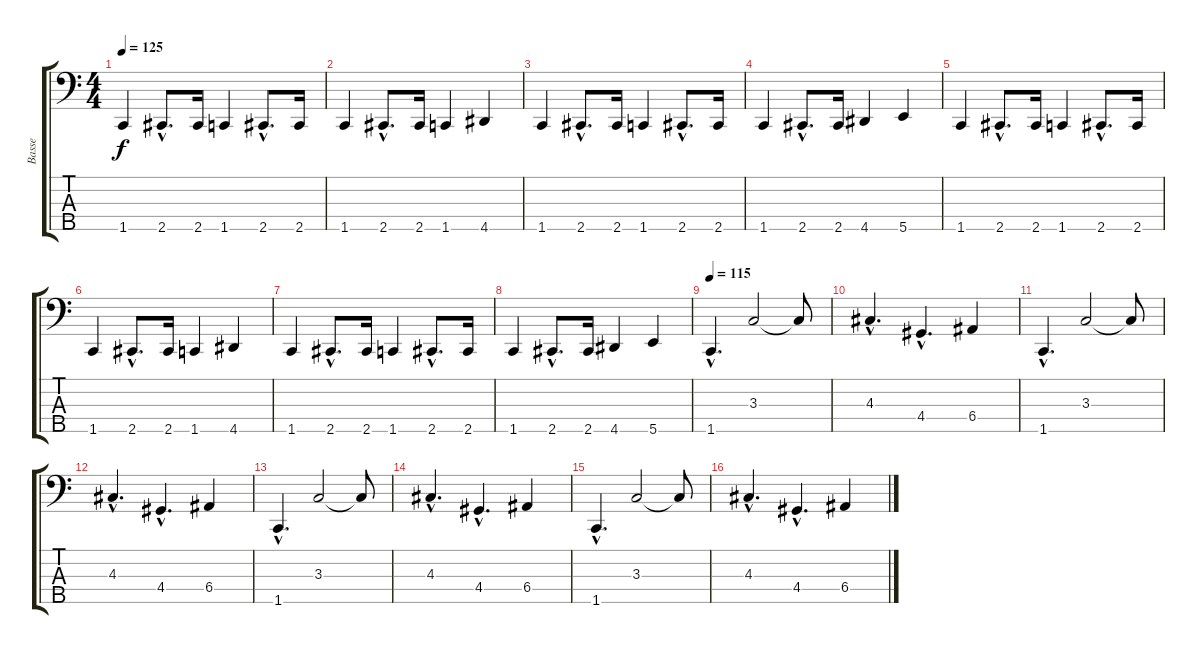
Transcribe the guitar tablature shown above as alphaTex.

\track ("Basse" "Basse") {instrument electricbasspick}
\staff {score tabs}
\tuning (G2 D2 A1 E1 B0) {hide}
\ts (4 4)
\section ("" "")
\tempo 125
\clef f4
\ks c
1.5.4{dy f} 2.5{hac}.8{d} 2.5.16 1.5.4 2.5{hac}.8{d} 2.5.16 |
1.5.4 2.5{hac}.8{d} 2.5.16 1.5.4 4.5.4 |
1.5.4 2.5{hac}.8{d} 2.5.16 1.5.4 2.5{hac}.8{d} 2.5.16 |
1.5.4 2.5{hac}.8{d} 2.5.16 4.5.4 5.5.4 |
1.5.4 2.5{hac}.8{d} 2.5.16 1.5.4 2.5{hac}.8{d} 2.5.16 |
1.5.4 2.5{hac}.8{d} 2.5.16 1.5.4 4.5.4 |
1.5.4 2.5{hac}.8{d} 2.5.16 1.5.4 2.5{hac}.8{d} 2.5.16 |
1.5.4 2.5{hac}.8{d} 2.5.16 4.5.4 5.5.4 |
\section ("" "")
\tempo 115
1.5{hac}.4{d} 3.3.2 3.3{t}.8 |
4.3{hac}.4{d} 4.4{hac}.4{d} 6.4.4 |
1.5{hac}.4{d} 3.3.2 3.3{t}.8 |
4.3{hac}.4{d} 4.4{hac}.4{d} 6.4.4 |
1.5{hac}.4{d} 3.3.2 3.3{t}.8 |
4.3{hac}.4{d} 4.4{hac}.4{d} 6.4.4 |
1.5{hac}.4{d} 3.3.2 3.3{t}.8 |
4.3{hac}.4{d} 4.4{hac}.4{d} 6.4.4
